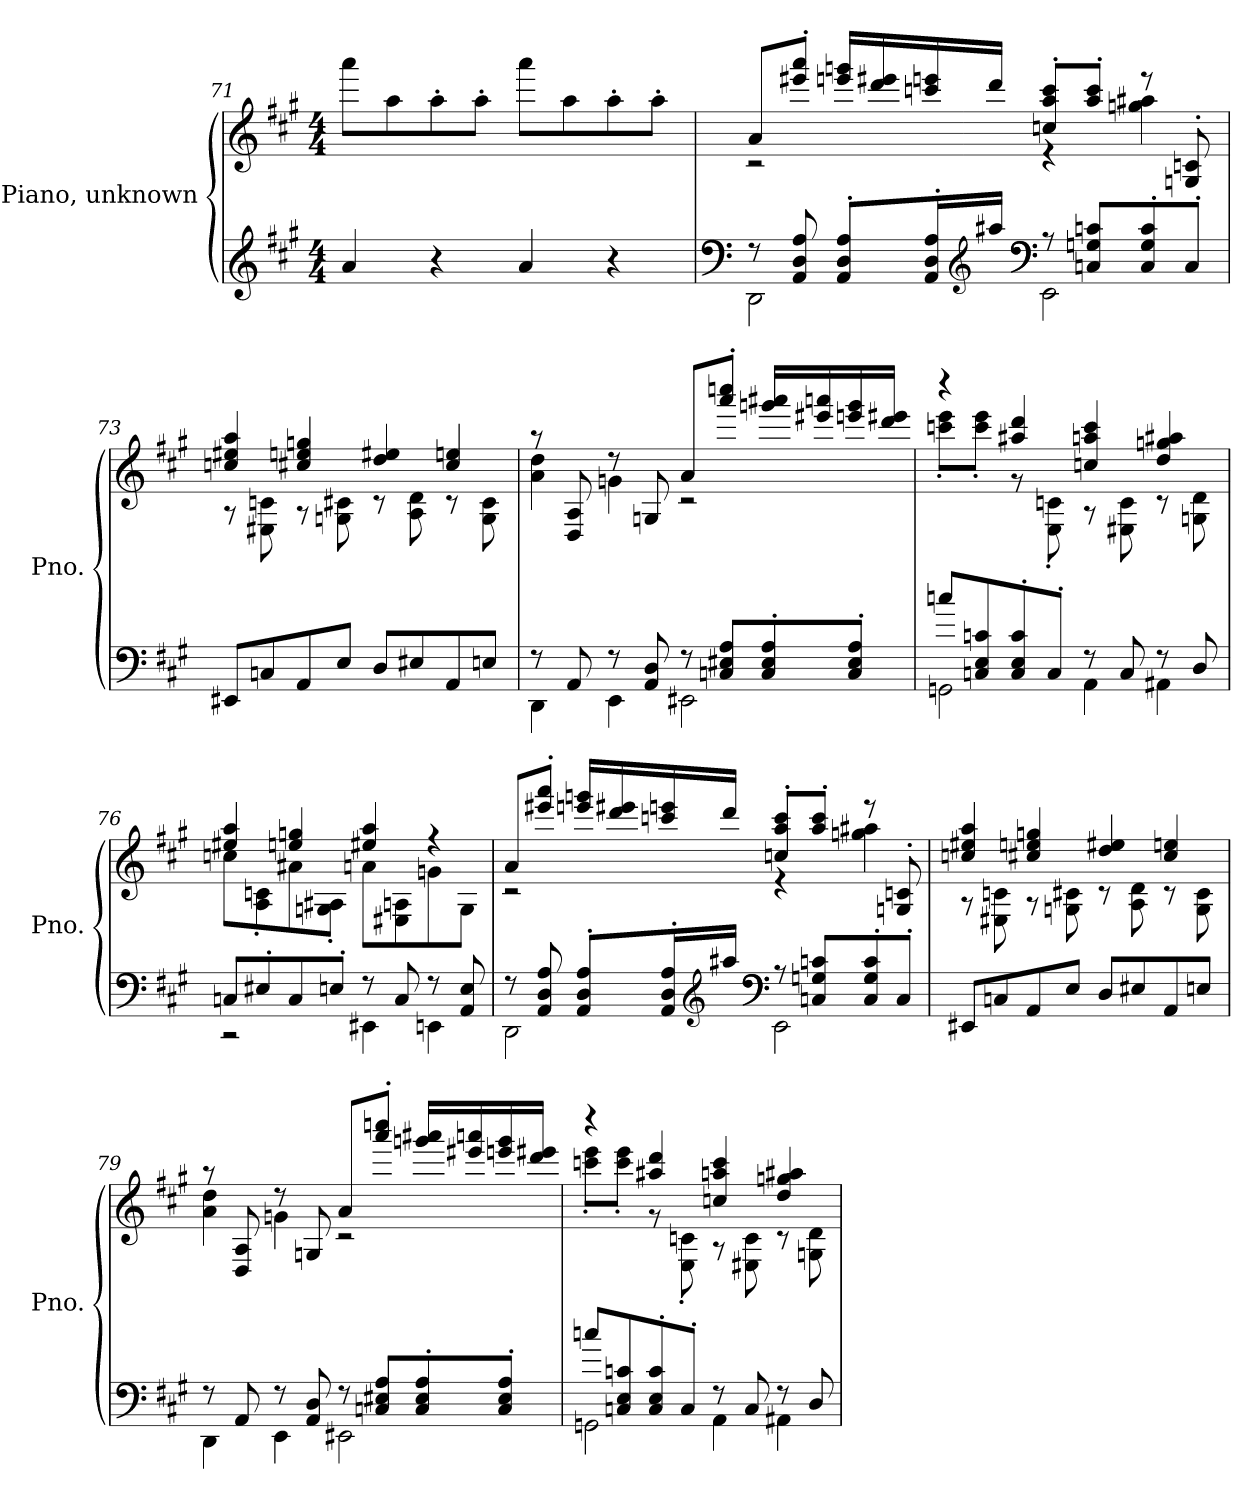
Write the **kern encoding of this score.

**kern	**kern
*part1	*part1
*staff2	*staff1
*I"Piano, unknown	*
*I'Pno.	*
*clefG2	*clefG2
*k[f#c#g#]	*k[f#c#g#]
*M4/4	*M4/4
=71	=71
4a/	8aaa\L
.	8aa\
4r	8aa'\
.	8aa'\J
4a/	8aaa\L
.	8aa\
4r	8aa'\
.	8aa'\J
!!LO:PB:g=z
=72	=72
*clefF4	*
*^	*^
8r	2DD\	8a/L	2r
8AA/ 8D/ 8A/	.	8eee#X/' 8aaa/'J	.
8AA/' 8D/' 8A/'L	.	16eeen/ 16gggn/LL	.
.	.	16ddd/ 16eee#X/	.
16AA/' 16D/' 16A/'L	.	16cccn/ 16eeen/	.
*clefG2	*	*	*
16aa#X/JJ	.	16ddd/JJ	.
*clefF4	*	*	*
8r	2EE\	8ccn/' 8aa/' 8ccc/'L	4r
8Cn/ 8Gn/ 8cn/L	.	8aa/' 8ccc/'J	.
8C/' 8G/' 8c/'	.	8r	4ggn\ 4aa#X\
8C'/J	.	8Gn/' 8cn/'	.
*v	*v	*	*
=73	=73	=73
8EE#X/L	4ccn/ 4ee#X/ 4aa/	8r
8Cn/	.	8E#X\ 8cn\
8AA/	4cc#X/ 4een/ 4ggn/	8r
8E/J	.	8Gn\ 8c#X\
8D/L	4dd/ 4ee#X/	8r
8E#X/	.	8A\ 8d\
8AA/	4cc#/ 4een/	8r
8En/J	.	8G\ 8c#\
!!LO:LB:g=z	!!
=74	=74	=74
*^	*	*
8r	4DD\	8r	4a\ 4dd\
8AA/	.	8D/ 8A/	.
8r	4EE\	8r	4gn\
8AA/ 8D/	.	8Gn/	.
8r	2EE#X\	8a/L	2r
8Cn/ 8E#X/ 8A/L	.	8aaa/' 8ccccn/'J	.
8C/' 8E#/' 8A/'	.	16gggn/ 16aaa#X/LL	.
.	.	16eee#X/ 16aaan/	.
8C/' 8E#/' 8A/'J	.	16eeen/ 16ggg/	.
.	.	16ddd/ 16eee#X/JJ	.
=75	=75	=75	=75
8ccn/L	2GGn\	4r	8cccn\' 8eee\'L
8Cn/ 8E/ 8cn/	.	.	8ccc\' 8eee\'J
8C/' 8E/' 8c/'	.	4aa#X/ 4ddd/	8r
8C'/J	.	.	8E\' 8cn\'
8r	4AA\	4ccn/ 4aan/ 4ccc/	8r
8C/	.	.	8E#X\ 8c\
8r	4AA#X\	4dd/ 4ggn/ 4aa#X/	8r
8D/	.	.	8Gn\ 8d\
!!LO:LB:g=z	!!
=76	=76	=76	=76
8Cn/L	2r	4ee#X/ 4aa/	8ccn\L
8E#X'/	.	.	8A\' 8cn\'
8C/	.	4een/ 4ggn/	8a#X\
8En'/J	.	.	8Gn\' 8A#X\'J
8r	4EE#X\	4ee#X/ 4aa/	8an\L
8C/	.	.	8E#X\ 8An\
8r	4EEn\	4r	8gn\
8AA/ 8E/	.	.	8G\J
=77	=77	=77	=77
8r	2DD\	8a/L	2r
8AA/ 8D/ 8A/	.	8eee#X/' 8aaa/'J	.
8AA/' 8D/' 8A/'L	.	16eeen/ 16gggn/LL	.
.	.	16ddd/ 16eee#X/	.
16AA/' 16D/' 16A/'L	.	16cccn/ 16eeen/	.
*clefG2	*	*	*
16aa#X/JJ	.	16ddd/JJ	.
*clefF4	*	*	*
8r	2EE\	8ccn/' 8aa/' 8ccc/'L	4r
8Cn/ 8Gn/ 8cn/L	.	8aa/' 8ccc/'J	.
8C/' 8G/' 8c/'	.	8r	4ggn\ 4aa#X\
8C'/J	.	8Gn/' 8cn/'	.
*v	*v	*	*
!!LO:LB:g=z	!!
=78	=78	=78
8EE#X/L	4ccn/ 4ee#X/ 4aa/	8r
8Cn/	.	8E#X\ 8cn\
8AA/	4cc#X/ 4een/ 4ggn/	8r
8E/J	.	8Gn\ 8c#X\
8D/L	4dd/ 4ee#X/	8r
8E#X/	.	8A\ 8d\
8AA/	4cc#/ 4een/	8r
8En/J	.	8G\ 8c#\
=79	=79	=79
*^	*	*
8r	4DD\	8r	4a\ 4dd\
8AA/	.	8D/ 8A/	.
8r	4EE\	8r	4gn\
8AA/ 8D/	.	8Gn/	.
8r	2EE#X\	8a/L	2r
8Cn/ 8E#X/ 8A/L	.	8aaa/' 8ccccn/'J	.
8C/' 8E#/' 8A/'	.	16gggn/ 16aaa#X/LL	.
.	.	16eee#X/ 16aaan/	.
8C/' 8E#/' 8A/'J	.	16eeen/ 16ggg/	.
.	.	16ddd/ 16eee#X/JJ	.
!!LO:LB:g=z	!!
=80	=80	=80	=80
8ccn/L	2GGn\	4r	8cccn\' 8eee\'L
8Cn/ 8E/ 8cn/	.	.	8ccc\' 8eee\'J
8C/' 8E/' 8c/'	.	4aa#X/ 4ddd/	8r
8C'/J	.	.	8E\' 8cn\'
8r	4AA\	4ccn/ 4aan/ 4ccc/	8r
8C/	.	.	8E#X\ 8c\
8r	4AA#X\	4dd/ 4ggn/ 4aa#X/	8r
8D/	.	.	8Gn\ 8d\
*v	*v	*	*
*	*v	*v
=	=
*-	*-
